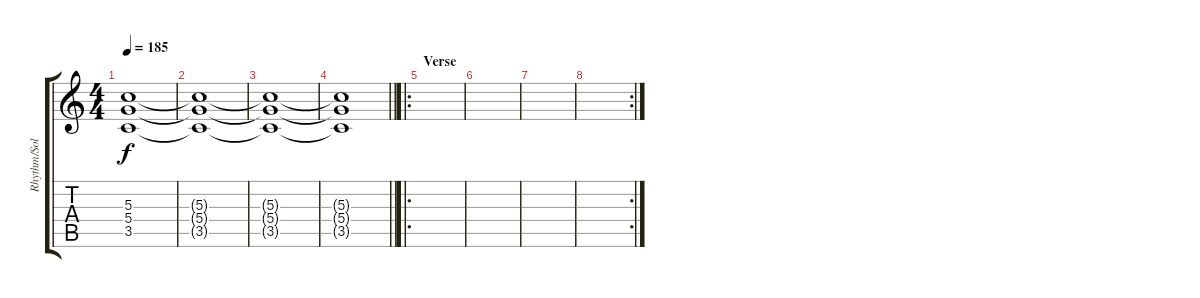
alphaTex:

\track ("Rhythm/Solo Guitar" "Rhythm/Sol") {instrument distortionguitar}
\staff {score tabs}
\tuning (E4 B3 G3 D3 A2 D2) {hide}
\ts (4 4)
\tempo 185
\clef g2
\ks c
(5.3 5.4 3.5).1{dy f} |
(5.3{t} 5.4{t} 3.5{t}).1 |
(5.3{t} 5.4{t} 3.5{t}).1 |
\barLineRight lightlight
(5.3{t} 5.4{t} 3.5{t}).1 |
\ro
\section ("" "Verse")
|
|
|
\rc 2
